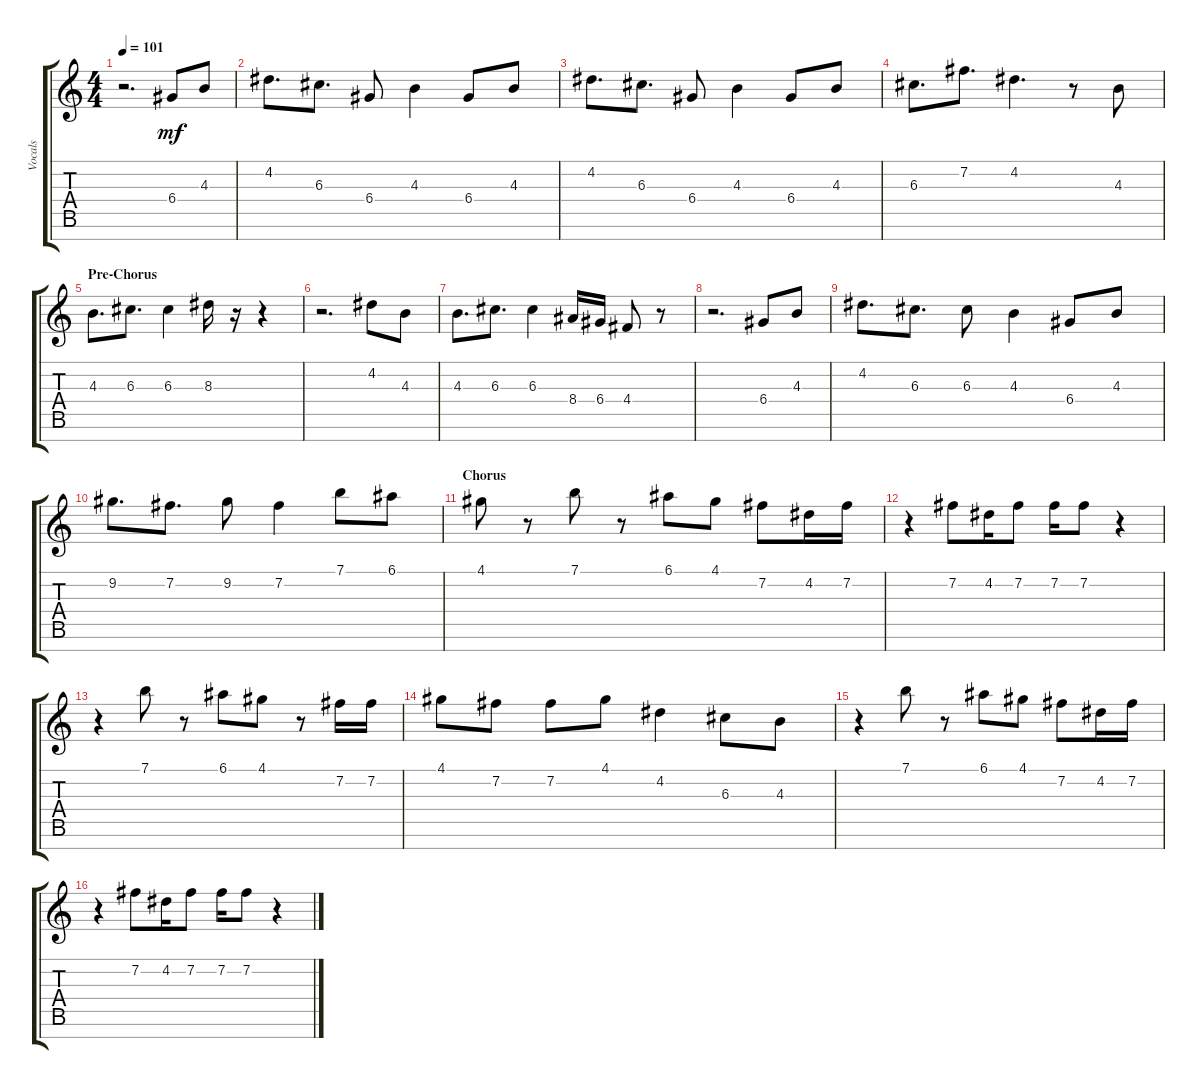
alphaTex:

\track ("Vocals" "Vocals") {instrument electricguitarclean}
\staff {score tabs}
\tuning (E4 B3 G3 D3 A2 E2 B1) {hide}
\ts (4 4)
\tempo 101
\clef g2
\ks c
r.2{d dy mf} 6.4.8 4.3.8 |
4.2.8{d} 6.3.8{d} 6.4.8 4.3.4 6.4.8 4.3.8 |
4.2.8{d} 6.3.8{d} 6.4.8 4.3.4 6.4.8 4.3.8 |
6.3.8{d} 7.2.8{d} 4.2.4{d} r.8 4.3.8 |
\section ("" "Pre-Chorus")
4.3.8{d} 6.3.8{d} 6.3.4 8.3.16 r.16 r.4 |
r.2{d} 4.2.8 4.3.8 |
4.3.8{d} 6.3.8{d} 6.3.4 8.4.16 6.4.16 4.4.8 r.8 |
r.2{d} 6.4.8 4.3.8 |
4.2.8{d} 6.3.8{d} 6.3.8 4.3.4 6.4.8 4.3.8 |
9.2.8{d} 7.2.8{d} 9.2.8 7.2.4 7.1.8 6.1.8 |
\section ("" "Chorus")
4.1.8 r.8 7.1.8 r.8 6.1.8 4.1.8 7.2.8 4.2.16 7.2.16 |
r.4 7.2.8 4.2.16 7.2.8 7.2.16 7.2.8 r.4 |
r.4 7.1.8 r.8 6.1.8 4.1.8 r.8 7.2.16 7.2.16 |
4.1.8 7.2.8 7.2.8 4.1.8 4.2.4 6.3.8 4.3.8 |
r.4 7.1.8 r.8 6.1.8 4.1.8 7.2.8 4.2.16 7.2.16 |
r.4 7.2.8 4.2.16 7.2.8 7.2.16 7.2.8 r.4
